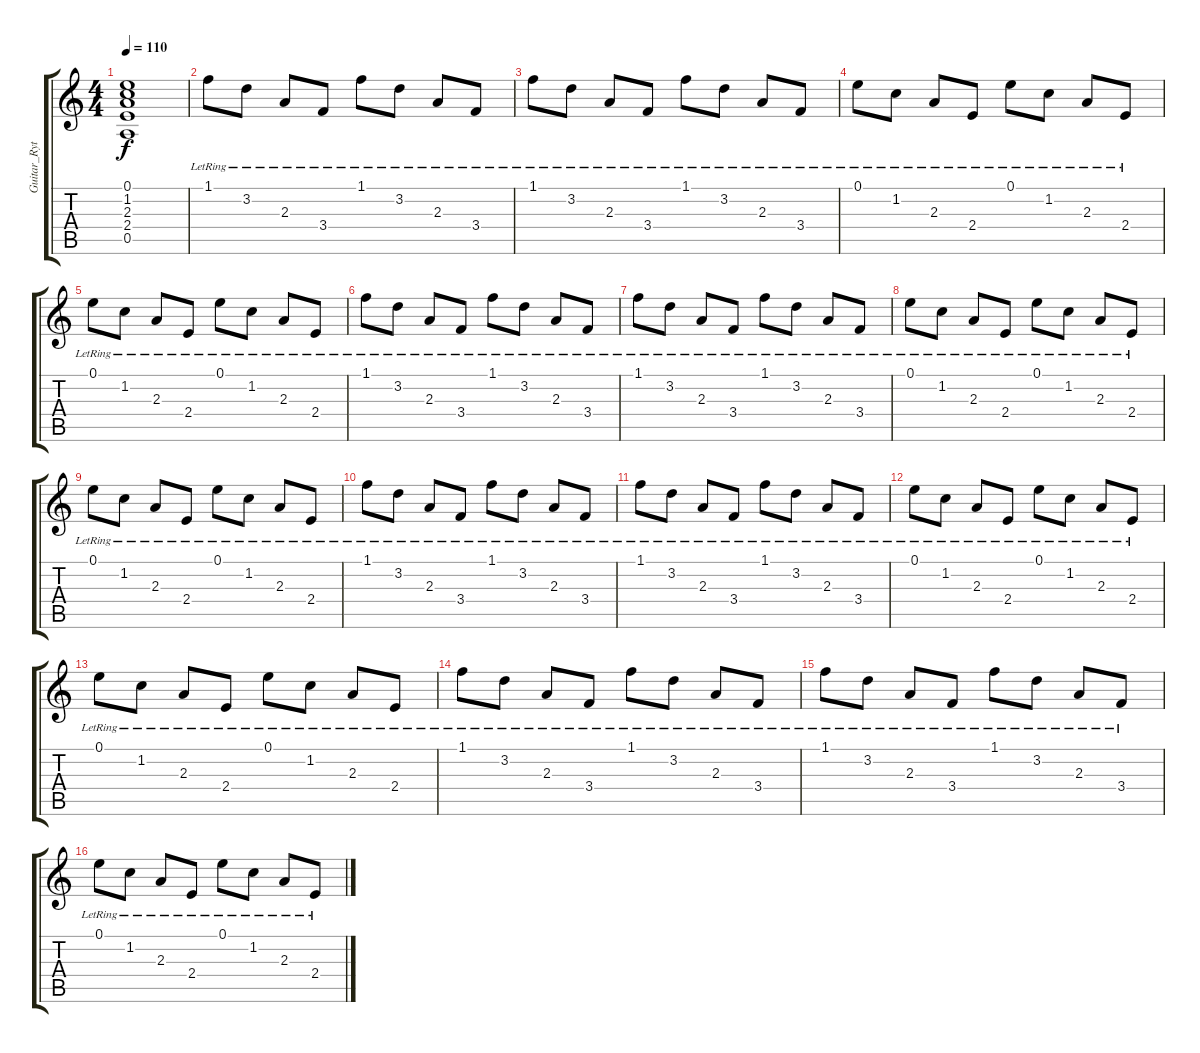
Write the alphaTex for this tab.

\track ("Guitar_Rythm" "Guitar_Ryt") {instrument electricguitarclean}
\staff {score tabs}
\tuning (E4 B3 G3 D3 A2 E2) {hide}
\ts (4 4)
\tempo 110
\clef g2
\ks c
(0.1{t} 1.2{t} 2.3{t} 2.4{t} 0.5{t}).1{dy f} |
1.1{lr}.8 3.2{lr}.8 2.3{lr}.8 3.4{lr}.8 1.1{lr}.8 3.2{lr}.8 2.3{lr}.8 3.4{lr}.8 |
1.1{lr}.8 3.2{lr}.8 2.3{lr}.8 3.4{lr}.8 1.1{lr}.8 3.2{lr}.8 2.3{lr}.8 3.4{lr}.8 |
0.1{lr}.8 1.2{lr}.8 2.3{lr}.8 2.4{lr}.8 0.1{lr}.8 1.2{lr}.8 2.3{lr}.8 2.4{lr}.8 |
0.1{lr}.8 1.2{lr}.8 2.3{lr}.8 2.4{lr}.8 0.1{lr}.8 1.2{lr}.8 2.3{lr}.8 2.4{lr}.8 |
1.1{lr}.8 3.2{lr}.8 2.3{lr}.8 3.4{lr}.8 1.1{lr}.8 3.2{lr}.8 2.3{lr}.8 3.4{lr}.8 |
1.1{lr}.8 3.2{lr}.8 2.3{lr}.8 3.4{lr}.8 1.1{lr}.8 3.2{lr}.8 2.3{lr}.8 3.4{lr}.8 |
0.1{lr}.8 1.2{lr}.8 2.3{lr}.8 2.4{lr}.8 0.1{lr}.8 1.2{lr}.8 2.3{lr}.8 2.4{lr}.8 |
0.1{lr}.8 1.2{lr}.8 2.3{lr}.8 2.4{lr}.8 0.1{lr}.8 1.2{lr}.8 2.3{lr}.8 2.4{lr}.8 |
1.1{lr}.8 3.2{lr}.8 2.3{lr}.8 3.4{lr}.8 1.1{lr}.8 3.2{lr}.8 2.3{lr}.8 3.4{lr}.8 |
1.1{lr}.8 3.2{lr}.8 2.3{lr}.8 3.4{lr}.8 1.1{lr}.8 3.2{lr}.8 2.3{lr}.8 3.4{lr}.8 |
0.1{lr}.8 1.2{lr}.8 2.3{lr}.8 2.4{lr}.8 0.1{lr}.8 1.2{lr}.8 2.3{lr}.8 2.4{lr}.8 |
0.1{lr}.8 1.2{lr}.8 2.3{lr}.8 2.4{lr}.8 0.1{lr}.8 1.2{lr}.8 2.3{lr}.8 2.4{lr}.8 |
1.1{lr}.8 3.2{lr}.8 2.3{lr}.8 3.4{lr}.8 1.1{lr}.8 3.2{lr}.8 2.3{lr}.8 3.4{lr}.8 |
1.1{lr}.8 3.2{lr}.8 2.3{lr}.8 3.4{lr}.8 1.1{lr}.8 3.2{lr}.8 2.3{lr}.8 3.4{lr}.8 |
0.1{lr}.8 1.2{lr}.8 2.3{lr}.8 2.4{lr}.8 0.1{lr}.8 1.2{lr}.8 2.3{lr}.8 2.4{lr}.8
